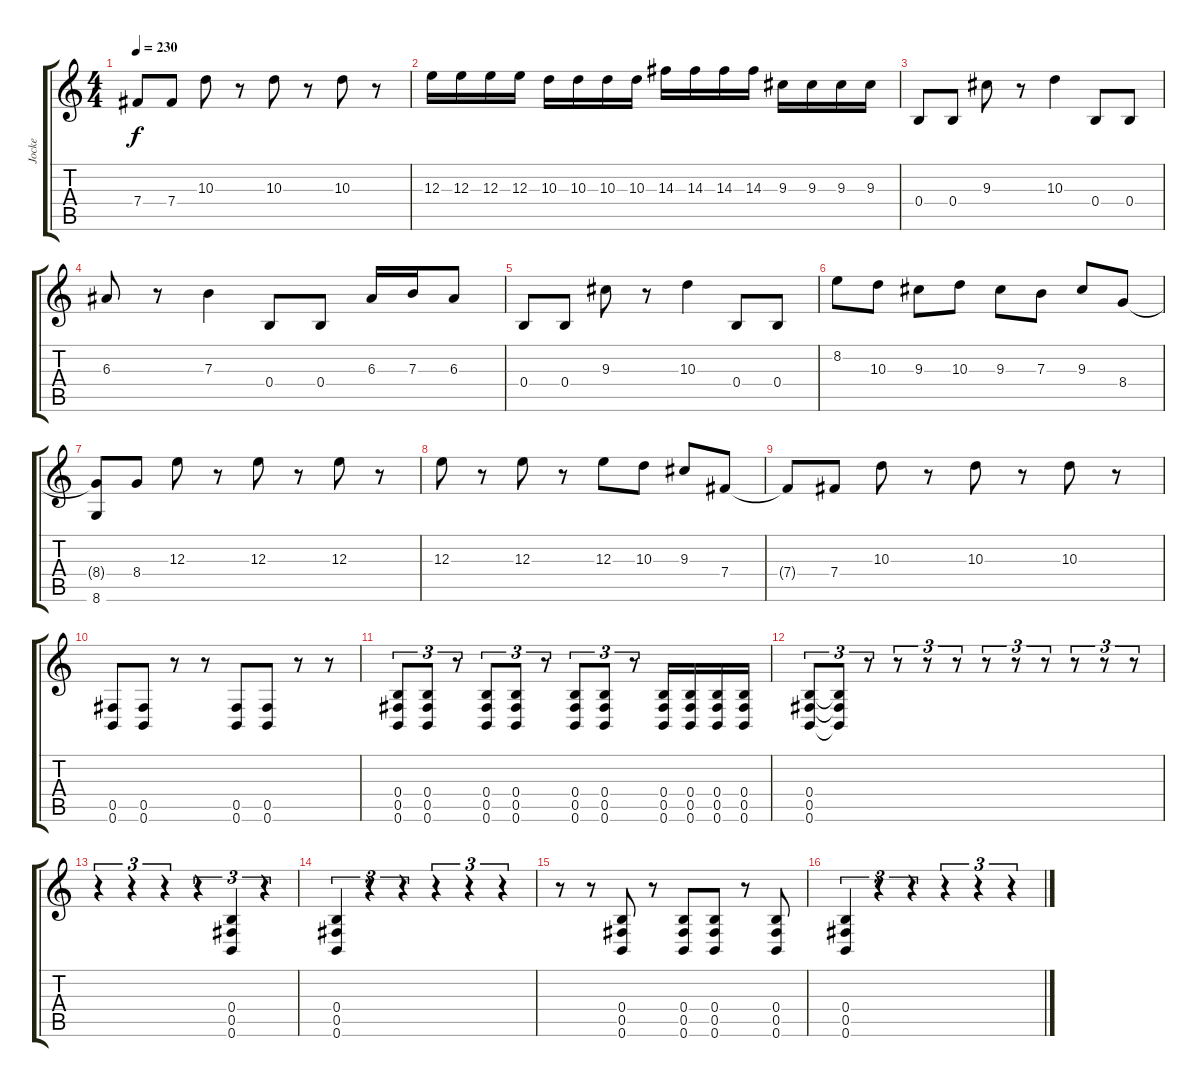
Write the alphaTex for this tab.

\track ("Jocke" "Jocke") {instrument distortionguitar}
\staff {score tabs}
\tuning (Db4 Ab3 E3 B2 Gb2 B1) {hide}
\ts (4 4)
\tempo 230
\clef g2
\ks c
7.4{t}.8{dy f} 7.4.8 10.3.8 r.8 10.3.8 r.8 10.3.8 r.8 |
12.3.16 12.3.16 12.3.16 12.3.16 10.3.16 10.3.16 10.3.16 10.3.16 14.3.16 14.3.16 14.3.16 14.3.16 9.3.16 9.3.16 9.3.16 9.3.16 |
0.4.8 0.4.8 9.3.8 r.8 10.3.4 0.4.8 0.4.8 |
6.3.8 r.8 7.3.4 0.4.8 0.4.8 6.3.16 7.3.16 6.3.8 |
0.4.8 0.4.8 9.3.8 r.8 10.3.4 0.4.8 0.4.8 |
8.2.8 10.3.8 9.3.8 10.3.8 9.3.8 7.3.8 9.3.8 8.4.8 |
(8.4{t} 8.6).8 8.4.8 12.3.8 r.8 12.3.8 r.8 12.3.8 r.8 |
12.3.8 r.8 12.3.8 r.8 12.3.8 10.3.8 9.3.8 7.4.8 |
7.4{t}.8 7.4.8 10.3.8 r.8 10.3.8 r.8 10.3.8 r.8 |
(0.5 0.6).8 (0.5 0.6).8 r.8 r.8 (0.5 0.6).8 (0.5 0.6).8 r.8 r.8 |
(0.4 0.5 0.6).8{tu (3 2)} (0.4 0.5 0.6).8{tu (3 2)} r.8{tu (3 2)} (0.4 0.5 0.6).8{tu (3 2)} (0.4 0.5 0.6).8{tu (3 2)} r.8{tu (3 2)} (0.4 0.5 0.6).8{tu (3 2)} (0.4 0.5 0.6).8{tu (3 2)} r.8{tu (3 2)} (0.4 0.5 0.6).16 (0.4 0.5 0.6).16 (0.4 0.5 0.6).16 (0.4 0.5 0.6).16 |
(0.4 0.5 0.6).8{tu (3 2)} (0.4{t} 0.5{t} 0.6{t}).8{tu (3 2)} r.8{tu (3 2)} r.8{tu (3 2)} r.8{tu (3 2)} r.8{tu (3 2)} r.8{tu (3 2)} r.8{tu (3 2)} r.8{tu (3 2)} r.8{tu (3 2)} r.8{tu (3 2)} r.8{tu (3 2)} |
r.4{tu (3 2)} r.4{tu (3 2)} r.4{tu (3 2)} r.4{tu (3 2)} (0.4 0.5 0.6).4{tu (3 2)} r.4{tu (3 2)} |
(0.4 0.5 0.6).4{tu (3 2)} r.4{tu (3 2)} r.4{tu (3 2)} r.4{tu (3 2)} r.4{tu (3 2)} r.4{tu (3 2)} |
r.8 r.8 (0.4 0.5 0.6).8 r.8 (0.4 0.5 0.6).8 (0.4 0.5 0.6).8 r.8 (0.4 0.5 0.6).8 |
(0.4 0.5 0.6).4{tu (3 2)} r.4{tu (3 2)} r.4{tu (3 2)} r.4{tu (3 2)} r.4{tu (3 2)} r.4{tu (3 2)}
